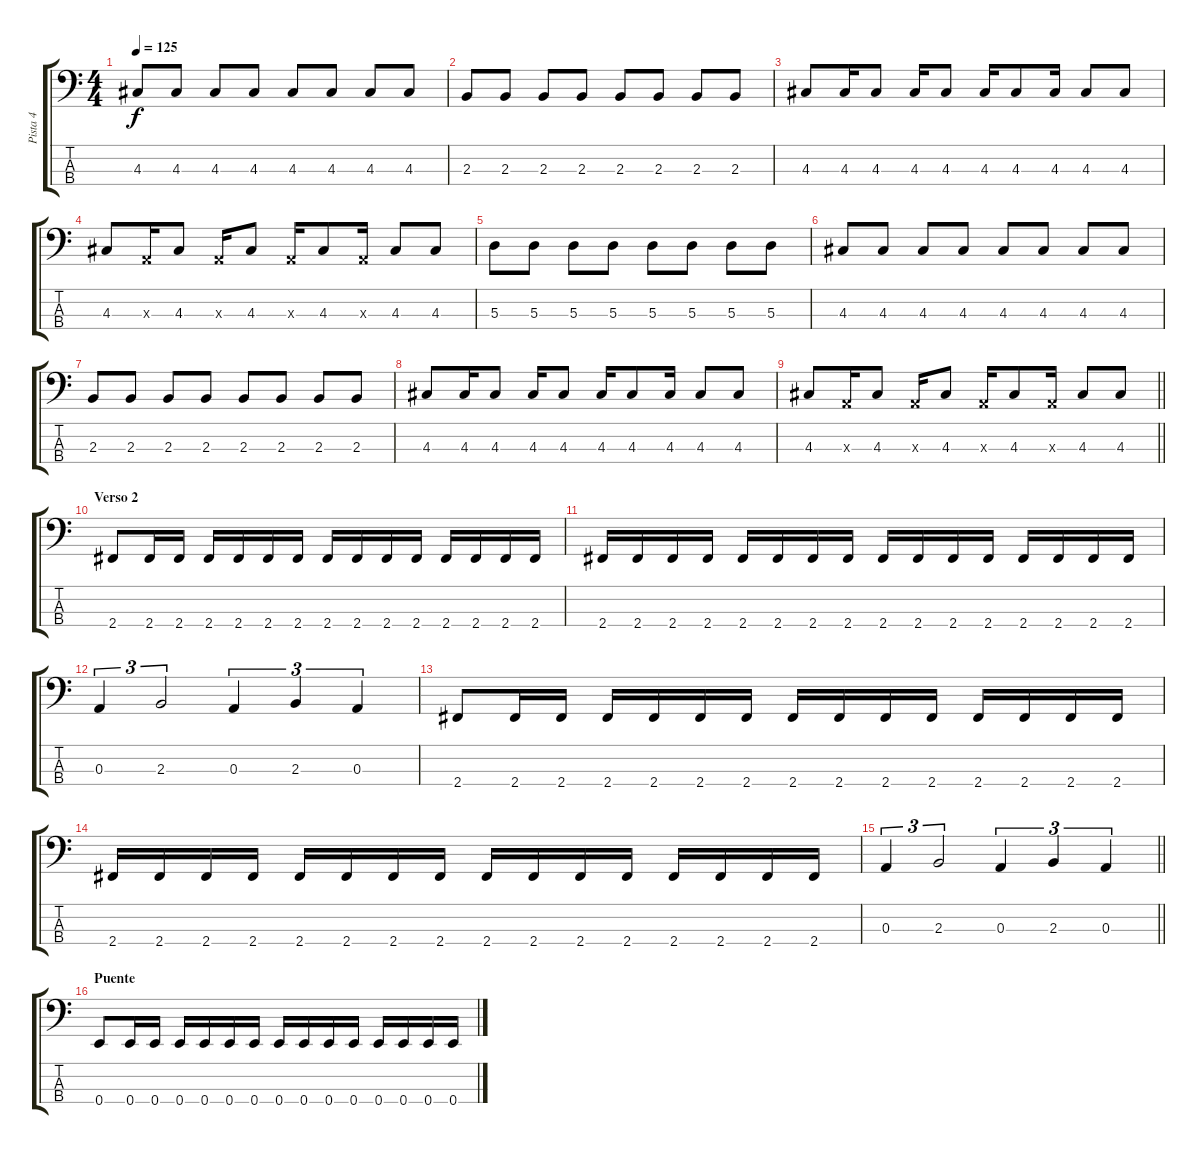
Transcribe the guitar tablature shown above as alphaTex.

\track ("Pista 4" "Pista 4") {instrument electricbassfinger}
\staff {score tabs}
\tuning (G2 D2 A1 E1) {hide}
\ts (4 4)
\tempo 125
\clef f4
\ks c
4.3.8{dy f} 4.3.8 4.3.8 4.3.8 4.3.8 4.3.8 4.3.8 4.3.8 |
2.3.8 2.3.8 2.3.8 2.3.8 2.3.8 2.3.8 2.3.8 2.3.8 |
4.3.8 4.3.16 4.3.8 4.3.16 4.3.8 4.3.16 4.3.8 4.3.16 4.3.8 4.3.8 |
4.3.8 0.3{x}.16 4.3.8 0.3{x}.16 4.3.8 0.3{x}.16 4.3.8 0.3{x}.16 4.3.8 4.3.8 |
5.3.8 5.3.8 5.3.8 5.3.8 5.3.8 5.3.8 5.3.8 5.3.8 |
4.3.8 4.3.8 4.3.8 4.3.8 4.3.8 4.3.8 4.3.8 4.3.8 |
2.3.8 2.3.8 2.3.8 2.3.8 2.3.8 2.3.8 2.3.8 2.3.8 |
4.3.8 4.3.16 4.3.8 4.3.16 4.3.8 4.3.16 4.3.8 4.3.16 4.3.8 4.3.8 |
\barLineRight lightlight
4.3.8 0.3{x}.16 4.3.8 0.3{x}.16 4.3.8 0.3{x}.16 4.3.8 0.3{x}.16 4.3.8 4.3.8 |
\section ("" "Verso 2")
2.4.8 2.4.16 2.4.16 2.4.16 2.4.16 2.4.16 2.4.16 2.4.16 2.4.16 2.4.16 2.4.16 2.4.16 2.4.16 2.4.16 2.4.16 |
2.4.16 2.4.16 2.4.16 2.4.16 2.4.16 2.4.16 2.4.16 2.4.16 2.4.16 2.4.16 2.4.16 2.4.16 2.4.16 2.4.16 2.4.16 2.4.16 |
0.3.4{tu (3 2)} 2.3.2{tu (3 2)} 0.3.4{tu (3 2)} 2.3.4{tu (3 2)} 0.3.4{tu (3 2)} |
2.4.8 2.4.16 2.4.16 2.4.16 2.4.16 2.4.16 2.4.16 2.4.16 2.4.16 2.4.16 2.4.16 2.4.16 2.4.16 2.4.16 2.4.16 |
2.4.16 2.4.16 2.4.16 2.4.16 2.4.16 2.4.16 2.4.16 2.4.16 2.4.16 2.4.16 2.4.16 2.4.16 2.4.16 2.4.16 2.4.16 2.4.16 |
\barLineRight lightlight
0.3.4{tu (3 2)} 2.3.2{tu (3 2)} 0.3.4{tu (3 2)} 2.3.4{tu (3 2)} 0.3.4{tu (3 2)} |
\section ("" "Puente")
0.4.8 0.4.16 0.4.16 0.4.16 0.4.16 0.4.16 0.4.16 0.4.16 0.4.16 0.4.16 0.4.16 0.4.16 0.4.16 0.4.16 0.4.16
